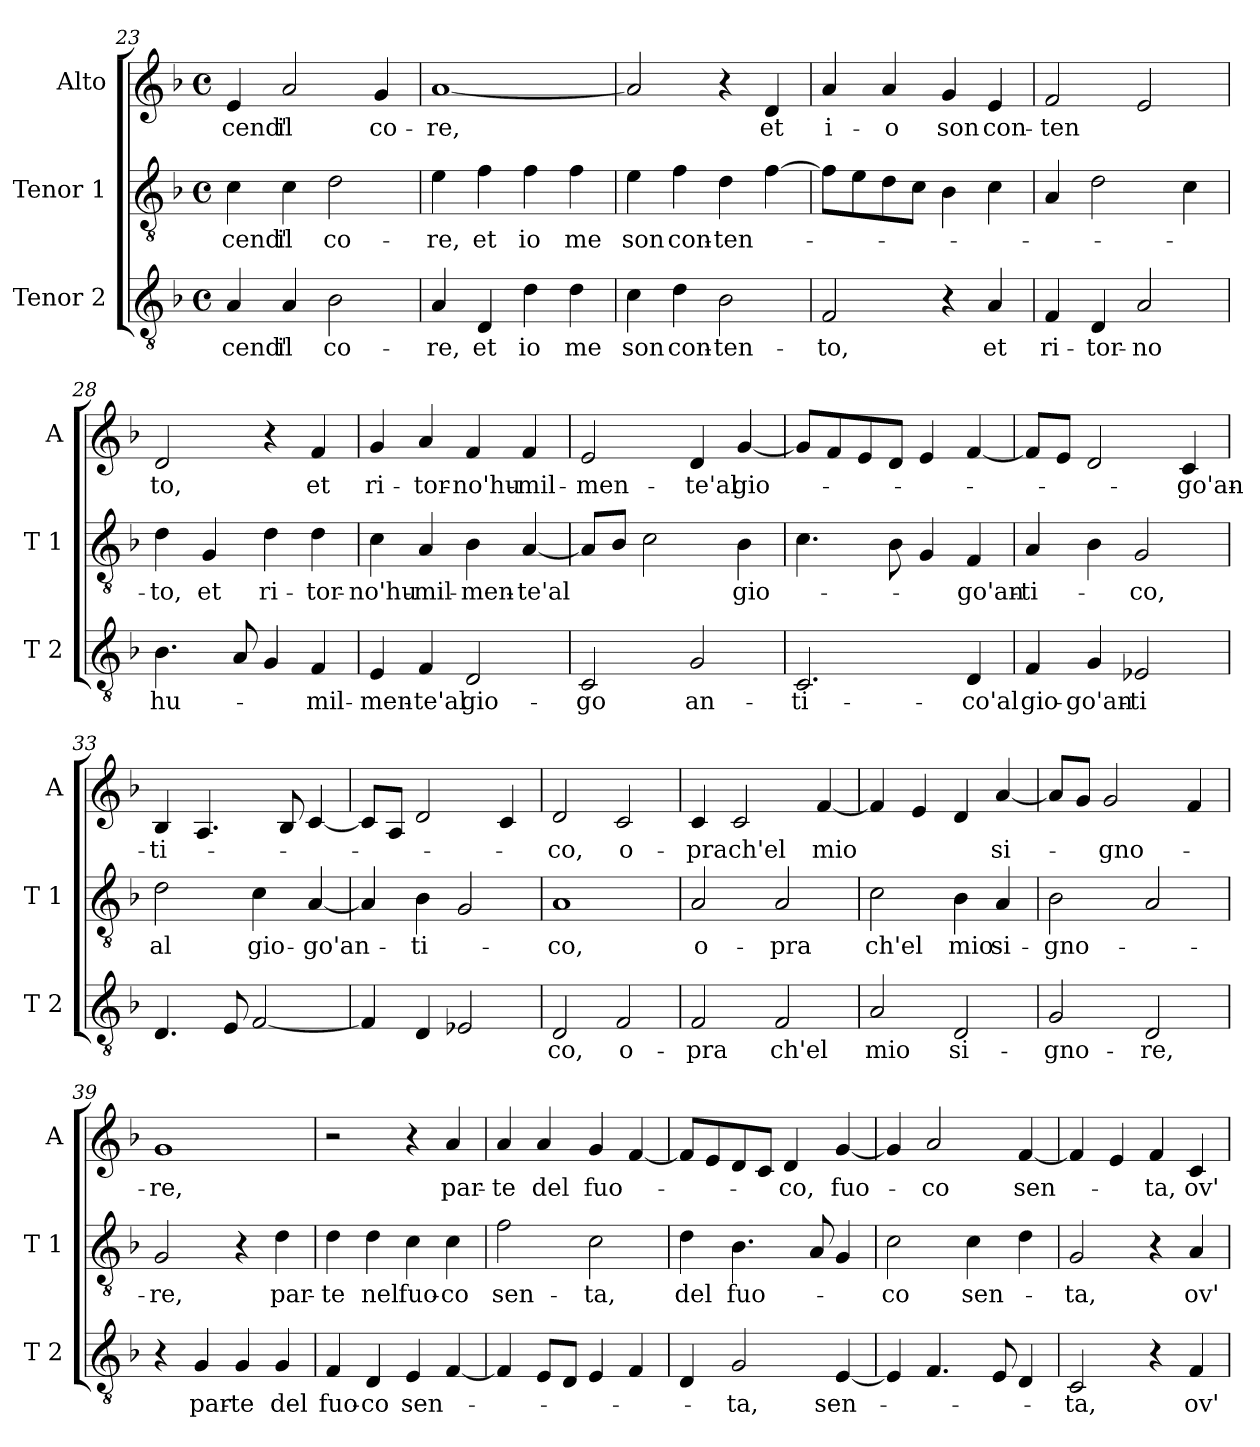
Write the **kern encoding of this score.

**kern	**text	**kern	**text	**kern	**text
*part3	*part3	*part2	*part2	*part1	*part1
*staff3	*staff3	*staff2	*staff2	*staff1	*staff1
*I"Tenor 2	*	*I"Tenor 1	*	*I"Alto	*
*I'T 2	*	*I'T 1	*	*I'A	*
*clefGv2	*	*clefGv2	*	*clefG2	*
*k[b-]	*	*k[b-]	*	*k[b-]	*
*F:	*	*F:	*	*F:	*
*M4/4	*	*M4/4	*	*M4/4	*
*met(c)	*	*met(c)	*	*met(c)	*
=23	=23	=23	=23	=23	=23
!	!LO:LY:b	!	!LO:LY:b	!	!LO:LY:b
4A/	-cend'	4c\	-cend'	4e/	-cend'
!	!LO:LY:b	!	!LO:LY:b	!	!LO:LY:b
4A/	il	4c\	il	2a/	il
!	!LO:LY:b	!	!LO:LY:b	!	!
2B-\	co-	2d\	co-	.	.
!	!	!	!	!	!LO:LY:b
.	.	.	.	4g/	co-
=24	=24	=24	=24	=24	=24
!	!LO:LY:b	!	!LO:LY:b	!	!LO:LY:b
4A/	-re,	4e\	-re,	[1a	-re,
!	!LO:LY:b	!	!LO:LY:b	!	!
4D/	et	4f\	et	.	.
!	!LO:LY:b	!	!LO:LY:b	!	!
4d\	io	4f\	io	.	.
!	!LO:LY:b	!	!LO:LY:b	!	!
4d\	me	4f\	me	.	.
=25	=25	=25	=25	=25	=25
!	!LO:LY:b	!	!LO:LY:b	!	!
4c\	son	4e\	son	2a/]	.
!	!LO:LY:b	!	!LO:LY:b	!	!
4d\	con-	4f\	con-	.	.
!	!LO:LY:b	!	!LO:LY:b	!	!
2B-\	-ten-	4d\	-ten-	4r	.
!	!	!	!	!	!LO:LY:b
.	.	[4f\	.	4d/	et
!!LO:LB:g=z
=26	=26	=26	=26	=26	=26
!	!LO:LY:b	!	!	!	!LO:LY:b
2F/	-to,	8f\L]	.	4a/	i-
.	.	8e\	.	.	.
!	!	!	!	!	!LO:LY:b
.	.	8d\	.	4a/	-o
.	.	8c\J	.	.	.
!	!	!	!	!	!LO:LY:b
4r	.	4B-\	.	4g/	son
!	!LO:LY:b	!	!	!	!LO:LY:b
4A/	et	4c\	.	4e/	con-
=27	=27	=27	=27	=27	=27
!	!LO:LY:b	!	!	!	!LO:LY:b
4F/	ri-	4A/	.	2f/	-ten
!	!LO:LY:b	!	!	!	!
4D/	-tor-	2d\	.	.	.
!	!LO:LY:b	!	!	!	!
2A/	-no	.	.	2e/	.
.	.	4c\	.	.	.
=28	=28	=28	=28	=28	=28
!	!LO:LY:b	!	!LO:LY:b	!	!LO:LY:b
4.B-\	hu-	4d\	-to,	2d/	to,
!	!	!	!LO:LY:b	!	!
.	.	4G/	et	.	.
8A/	.	.	.	.	.
!	!	!	!LO:LY:b	!	!
4G/	.	4d\	ri-	4r	.
!	!LO:LY:b	!	!LO:LY:b	!	!LO:LY:b
4F/	-mil-	4d\	-tor-	4f/	et
=29	=29	=29	=29	=29	=29
!	!LO:LY:b	!	!LO:LY:b	!	!LO:LY:b
4E/	-men-	4c\	-no'hu-	4g/	ri-
!	!LO:LY:b	!	!LO:LY:b	!	!LO:LY:b
4F/	-te'al	4A/	-mil-	4a/	-tor-
!	!LO:LY:b	!	!LO:LY:b	!	!LO:LY:b
2D/	gio-	4B-\	-men-	4f/	-no'hu-
!	!	!	!LO:LY:b	!	!LO:LY:b
.	.	[4A/	-te'al	4f/	-mil-
=30	=30	=30	=30	=30	=30
!	!LO:LY:b	!	!	!	!LO:LY:b
2C/	-go	8A/L]	.	2e/	-men-
.	.	8B-/J	.	.	.
.	.	2c\	.	.	.
!	!LO:LY:b	!	!	!	!LO:LY:b
2G/	an-	.	.	4d/	-te'al
!	!	!	!LO:LY:b	!	!LO:LY:b
.	.	4B-\	gio-	[4g/	gio-
!!LO:LB:g=z
=31	=31	=31	=31	=31	=31
!	!LO:LY:b	!	!	!	!
2.C/	-ti-	4.c\	.	8g/L]	.
.	.	.	.	8f/	.
.	.	.	.	8e/	.
.	.	8B-\	.	8d/J	.
.	.	4G/	.	4e/	.
!	!LO:LY:b	!	!LO:LY:b	!	!
4D/	-co'al	4F/	-go'an-	[4f/	.
=32	=32	=32	=32	=32	=32
!	!LO:LY:b	!	!LO:LY:b	!	!
4F/	gio-	4A/	-ti-	8f/L]	.
.	.	.	.	8e/J	.
!	!LO:LY:b	!	!	!	!
4G/	-go'an-	4B-\	.	2d/	.
!	!LO:LY:b	!	!LO:LY:b	!	!
2E-X/	-ti	2G/	-co,	.	.
!	!	!	!	!	!LO:LY:b
.	.	.	.	4c/	-go'an-
=33	=33	=33	=33	=33	=33
!	!	!	!LO:LY:b	!	!LO:LY:b
4.D/	.	2d\	al	4B-/	-ti-
.	.	.	.	4.A/	.
8E/	.	.	.	.	.
!	!	!	!LO:LY:b	!	!
[2F/	.	4c\	gio-	.	.
.	.	.	.	8B-/	.
!	!	!	!LO:LY:b	!	!
.	.	[4A/	-go'an-	[4c/	.
=34	=34	=34	=34	=34	=34
4F/]	.	4A/]	.	8c/L]	.
.	.	.	.	8A/J	.
!	!	!	!LO:LY:b	!	!
4D/	.	4B-\	-ti-	2d/	.
2E-X/	.	2G/	.	.	.
.	.	.	.	4c/	.
=35	=35	=35	=35	=35	=35
!	!LO:LY:b	!	!LO:LY:b	!	!LO:LY:b
2D/	co,	1A	-co,	2d/	-co,
!	!LO:LY:b	!	!	!	!LO:LY:b
2F/	o-	.	.	2c/	o-
!!LO:PB:g=z
=36	=36	=36	=36	=36	=36
!	!LO:LY:b	!	!LO:LY:b	!	!LO:LY:b
2F/	-pra	2A/	o-	4c/	-pra
!	!	!	!	!	!LO:LY:b
.	.	.	.	2c/	ch'el
!	!LO:LY:b	!	!LO:LY:b	!	!
2F/	ch'el	2A/	-pra	.	.
!	!	!	!	!	!LO:LY:b
.	.	.	.	[4f/	mio
=37	=37	=37	=37	=37	=37
!	!LO:LY:b	!	!LO:LY:b	!	!
2A/	mio	2c\	ch'el	4f/]	.
.	.	.	.	4e/	.
!	!LO:LY:b	!	!LO:LY:b	!	!
2D/	si-	4B-\	mio	4d/	.
!	!	!	!LO:LY:b	!	!LO:LY:b
.	.	4A/	si-	[4a/	si-
=38	=38	=38	=38	=38	=38
!	!LO:LY:b	!	!LO:LY:b	!	!
2G/	-gno-	2B-\	-gno-	8a/L]	.
.	.	.	.	8g/J	.
!	!	!	!	!	!LO:LY:b
.	.	.	.	2g/	-gno-
!	!LO:LY:b	!	!	!	!
2D/	-re,	2A/	.	.	.
.	.	.	.	4f/	.
=39	=39	=39	=39	=39	=39
!	!	!	!LO:LY:b	!	!LO:LY:b
4r	.	2G/	-re,	1g	-re,
!	!LO:LY:b	!	!	!	!
4G/	par-	.	.	.	.
!	!LO:LY:b	!	!	!	!
4G/	-te	4r	.	.	.
!	!LO:LY:b	!	!LO:LY:b	!	!
4G/	del	4d\	par-	.	.
=40	=40	=40	=40	=40	=40
!	!LO:LY:b	!	!LO:LY:b	!	!
4F/	fuo-	4d\	-te	2r	.
!	!LO:LY:b	!	!LO:LY:b	!	!
4D/	-co	4d\	nel	.	.
!	!LO:LY:b	!	!LO:LY:b	!	!
4E/	sen-	4c\	fuo-	4r	.
!	!	!	!LO:LY:b	!	!LO:LY:b
[4F/	.	4c\	-co	4a/	par-
!!LO:LB:g=z
=41	=41	=41	=41	=41	=41
!	!	!	!LO:LY:b	!	!LO:LY:b
4F/]	.	2f\	sen-	4a/	-te
!	!	!	!	!	!LO:LY:b
8E/L	.	.	.	4a/	del
8D/J	.	.	.	.	.
!	!	!	!LO:LY:b	!	!LO:LY:b
4E/	.	2c\	-ta,	4g/	fuo-
4F/	.	.	.	[4f/	.
=42	=42	=42	=42	=42	=42
!	!	!	!LO:LY:b	!	!
4D/	.	4d\	del	8f/L]	.
.	.	.	.	8e/	.
!	!LO:LY:b	!	!LO:LY:b	!	!
2G/	-ta,	4.B-\	fuo-	8d/	.
.	.	.	.	8c/J	.
!	!	!	!	!	!LO:LY:b
.	.	.	.	4d/	-co,
.	.	8A/	.	.	.
!	!LO:LY:b	!	!	!	!LO:LY:b
[4E/	sen-	4G/	.	[4g/	fuo-
=43	=43	=43	=43	=43	=43
!	!	!	!LO:LY:b	!	!
4E/]	.	2c\	-co	4g/]	.
!	!	!	!	!	!LO:LY:b
4.F/	.	.	.	2a/	-co
!	!	!	!LO:LY:b	!	!
.	.	4c\	sen-	.	.
8E/	.	.	.	.	.
!	!	!	!	!	!LO:LY:b
4D/	.	4d\	.	[4f/	sen-
=44	=44	=44	=44	=44	=44
!	!LO:LY:b	!	!LO:LY:b	!	!
2C/	-ta,	2G/	-ta,	4f/]	.
.	.	.	.	4e/	.
!	!	!	!	!	!LO:LY:b
4r	.	4r	.	4f/	-ta,
!	!LO:LY:b	!	!LO:LY:b	!	!LO:LY:b
4F/	ov'	4A/	ov'	4c/	ov'
=	=	=	=	=	=
*-	*-	*-	*-	*-	*-
